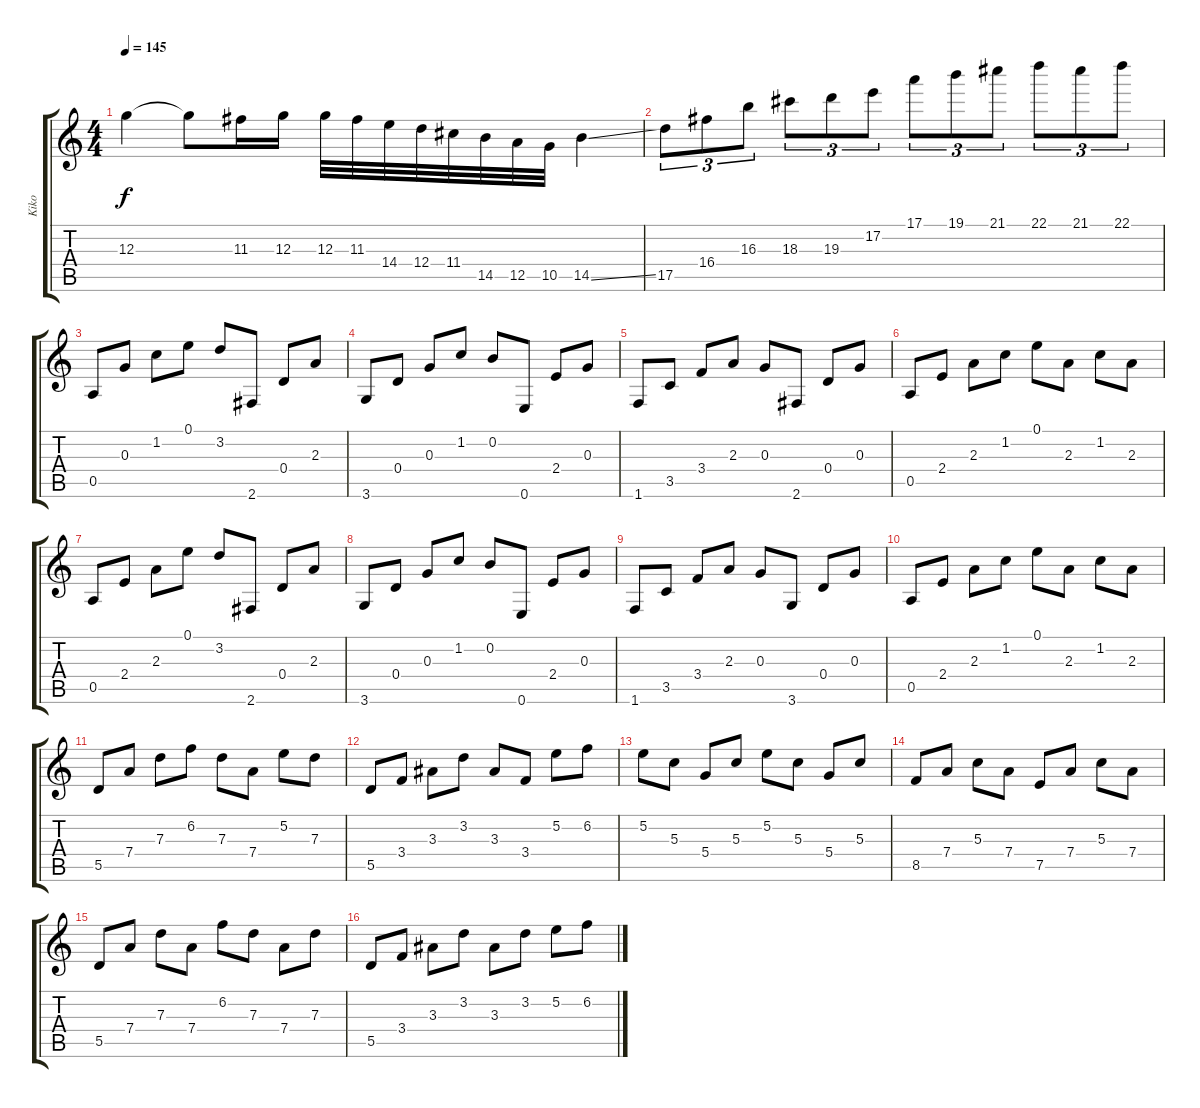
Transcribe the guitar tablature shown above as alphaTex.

\track ("Kiko" "Kiko") {instrument distortionguitar}
\staff {score tabs}
\tuning (E4 B3 G3 D3 A2 E2) {hide}
\ts (4 4)
\tempo 145
\clef g2
\ks c
12.3.4{dy f} 12.3{t}.8 11.3.16 12.3.16 12.3.32 11.3.32 14.4.32 12.4.32 11.4.32 14.5.32 12.5.32 10.5.32 14.5{ss}.4 |
17.5.8{tu (3 2)} 16.4.8{tu (3 2)} 16.3.8{tu (3 2)} 18.3.8{tu (3 2)} 19.3.8{tu (3 2)} 17.2.8{tu (3 2)} 17.1.8{tu (3 2)} 19.1.8{tu (3 2)} 21.1.8{tu (3 2)} 22.1.8{tu (3 2)} 21.1.8{tu (3 2)} 22.1.8{tu (3 2)} |
0.5.8{volume 12 instrument acousticguitarnylon} 0.3.8 1.2.8 0.1.8 3.2.8 2.6.8 0.4.8 2.3.8 |
3.6.8 0.4.8 0.3.8 1.2.8 0.2.8 0.6.8 2.4.8 0.3.8 |
1.6.8 3.5.8 3.4.8 2.3.8 0.3.8 2.6.8 0.4.8 0.3.8 |
0.5.8 2.4.8 2.3.8 1.2.8 0.1.8 2.3.8 1.2.8 2.3.8 |
0.5.8 2.4.8 2.3.8 0.1.8 3.2.8 2.6.8 0.4.8 2.3.8 |
3.6.8 0.4.8 0.3.8 1.2.8 0.2.8 0.6.8 2.4.8 0.3.8 |
1.6.8 3.5.8 3.4.8 2.3.8 0.3.8 3.6.8 0.4.8 0.3.8 |
0.5.8 2.4.8 2.3.8 1.2.8 0.1.8 2.3.8 1.2.8 2.3.8 |
5.5.8 7.4.8 7.3.8 6.2.8 7.3.8 7.4.8 5.2.8 7.3.8 |
5.5.8 3.4.8 3.3.8 3.2.8 3.3.8 3.4.8 5.2.8 6.2.8 |
5.2.8 5.3.8 5.4.8 5.3.8 5.2.8 5.3.8 5.4.8 5.3.8 |
8.5.8 7.4.8 5.3.8 7.4.8 7.5.8 7.4.8 5.3.8 7.4.8 |
5.5.8 7.4.8 7.3.8 7.4.8 6.2.8 7.3.8 7.4.8 7.3.8 |
5.5.8 3.4.8 3.3.8 3.2.8 3.3.8 3.2.8 5.2.8 6.2.8
